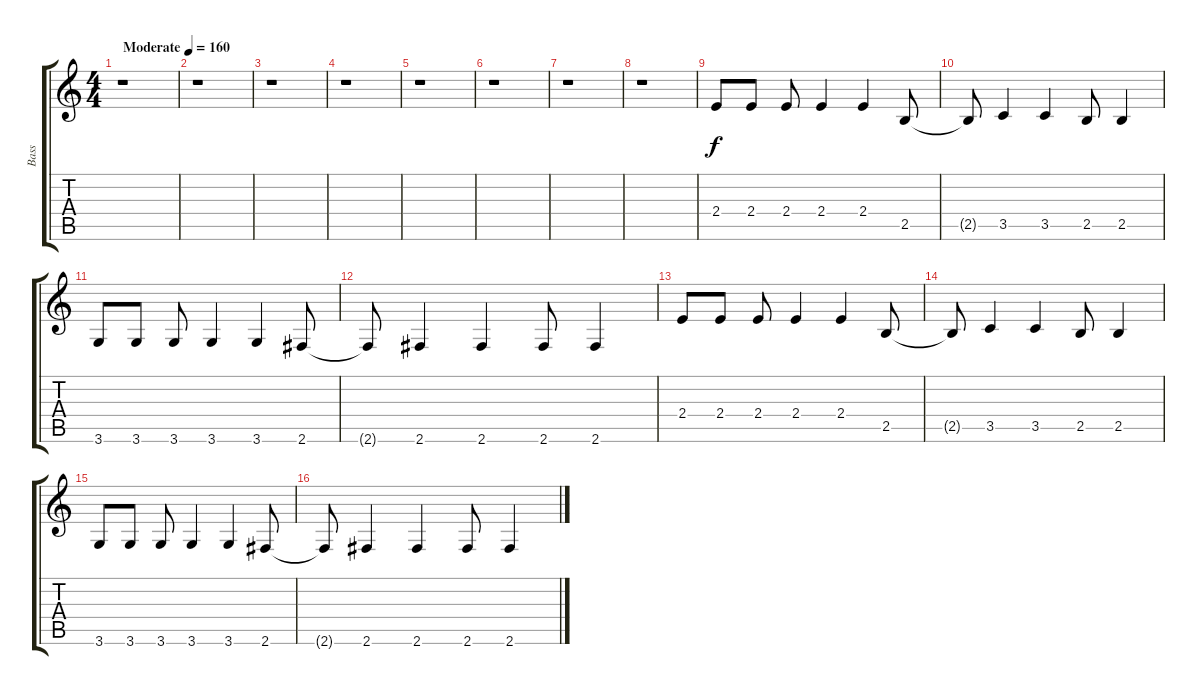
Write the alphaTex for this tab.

\track ("Bass" "Bass") {instrument electricbasspick}
\staff {score tabs}
\tuning (E4 B3 G3 D3 A2 E2) {hide}
\ts (4 4)
\tempo (160 "Moderate")
\clef g2
\ks c
r.1{dy f instrument electricbasspick} |
r.1 |
r.1 |
r.1 |
r.1 |
r.1 |
r.1 |
r.1 |
2.4.8 2.4.8 2.4.8 2.4.4 2.4.4 2.5.8 |
2.5{t}.8 3.5.4 3.5.4 2.5.8 2.5.4 |
3.6.8 3.6.8 3.6.8 3.6.4 3.6.4 2.6.8 |
2.6{t}.8 2.6.4 2.6.4 2.6.8 2.6.4 |
2.4.8 2.4.8 2.4.8 2.4.4 2.4.4 2.5.8 |
2.5{t}.8 3.5.4 3.5.4 2.5.8 2.5.4 |
3.6.8 3.6.8 3.6.8 3.6.4 3.6.4 2.6.8 |
2.6{t}.8 2.6.4 2.6.4 2.6.8 2.6.4
